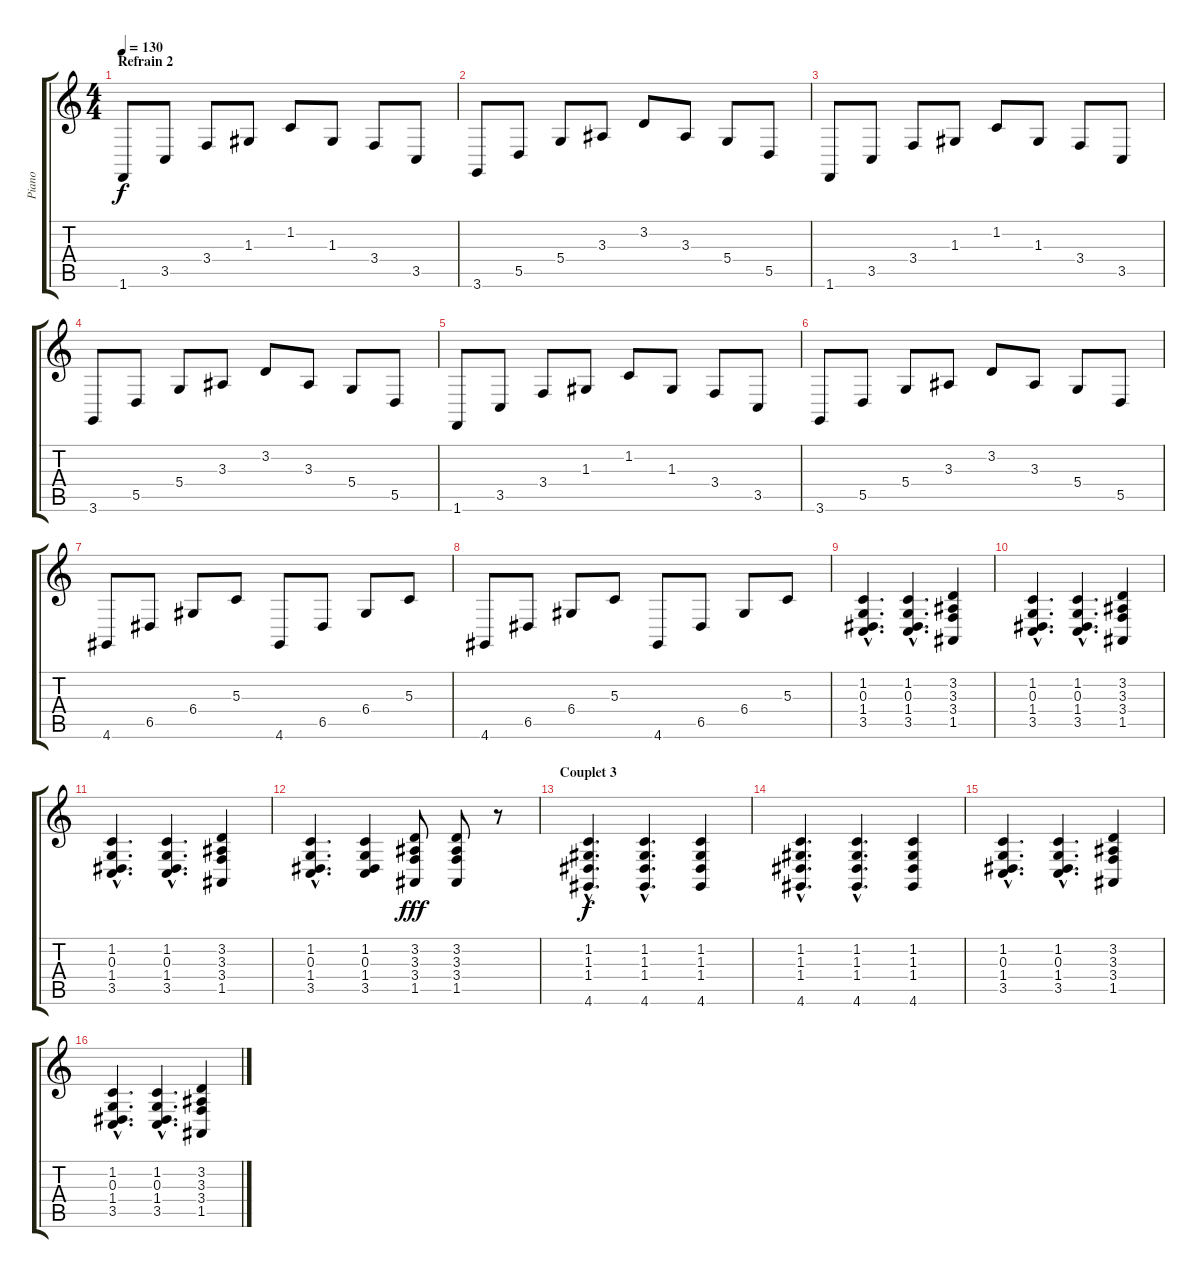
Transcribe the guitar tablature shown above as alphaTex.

\track ("Piano" "Piano") {instrument acousticgrandpiano}
\staff {score tabs}
\tuning (E4 B3 G3 D3 A2 E2) {hide}
\ts (4 4)
\section ("" "Refrain 2")
\tempo 130
\clef g2
\ks c
1.6.8{dy f} 3.5.8 3.4.8 1.3.8 1.2.8 1.3.8 3.4.8 3.5.8 |
3.6.8 5.5.8 5.4.8 3.3.8 3.2.8 3.3.8 5.4.8 5.5.8 |
1.6.8 3.5.8 3.4.8 1.3.8 1.2.8 1.3.8 3.4.8 3.5.8 |
3.6.8 5.5.8 5.4.8 3.3.8 3.2.8 3.3.8 5.4.8 5.5.8 |
1.6.8 3.5.8 3.4.8 1.3.8 1.2.8 1.3.8 3.4.8 3.5.8 |
3.6.8 5.5.8 5.4.8 3.3.8 3.2.8 3.3.8 5.4.8 5.5.8 |
4.6.8 6.5.8 6.4.8 5.3.8 4.6.8 6.5.8 6.4.8 5.3.8 |
4.6.8 6.5.8 6.4.8 5.3.8 4.6.8 6.5.8 6.4.8 5.3.8 |
(1.2{hac} 0.3{hac} 1.4{hac} 3.5{hac}).4{d} (1.2{hac} 0.3{hac} 1.4{hac} 3.5{hac}).4{d} (3.2 3.3 3.4 1.5).4 |
(1.2{hac} 0.3{hac} 1.4{hac} 3.5{hac}).4{d} (1.2{hac} 0.3{hac} 1.4{hac} 3.5{hac}).4{d} (3.2 3.3 3.4 1.5).4 |
(1.2{hac} 0.3{hac} 1.4{hac} 3.5{hac}).4{d} (1.2{hac} 0.3{hac} 1.4{hac} 3.5{hac}).4{d} (3.2 3.3 3.4 1.5).4 |
(1.2{hac} 0.3{hac} 1.4{hac} 3.5{hac}).4{d} (1.2 0.3 1.4 3.5).4 (3.2 3.3 3.4 1.5).8{dy fff} (3.2 3.3 3.4 1.5).8 r.8 |
\section ("" "Couplet 3")
(1.2{hac} 1.3{hac} 1.4{hac} 4.6{hac}).4{d dy f} (1.2{hac} 1.3{hac} 1.4{hac} 4.6{hac}).4{d} (1.2 1.3 1.4 4.6).4 |
(1.2{hac} 1.3{hac} 1.4{hac} 4.6{hac}).4{d} (1.2{hac} 1.3{hac} 1.4{hac} 4.6{hac}).4{d} (1.2 1.3 1.4 4.6).4 |
(1.2{hac} 0.3{hac} 1.4{hac} 3.5{hac}).4{d} (1.2{hac} 0.3{hac} 1.4{hac} 3.5{hac}).4{d} (3.2 3.3 3.4 1.5).4 |
(1.2{hac} 0.3{hac} 1.4{hac} 3.5{hac}).4{d} (1.2{hac} 0.3{hac} 1.4{hac} 3.5{hac}).4{d} (3.2 3.3 3.4 1.5).4
